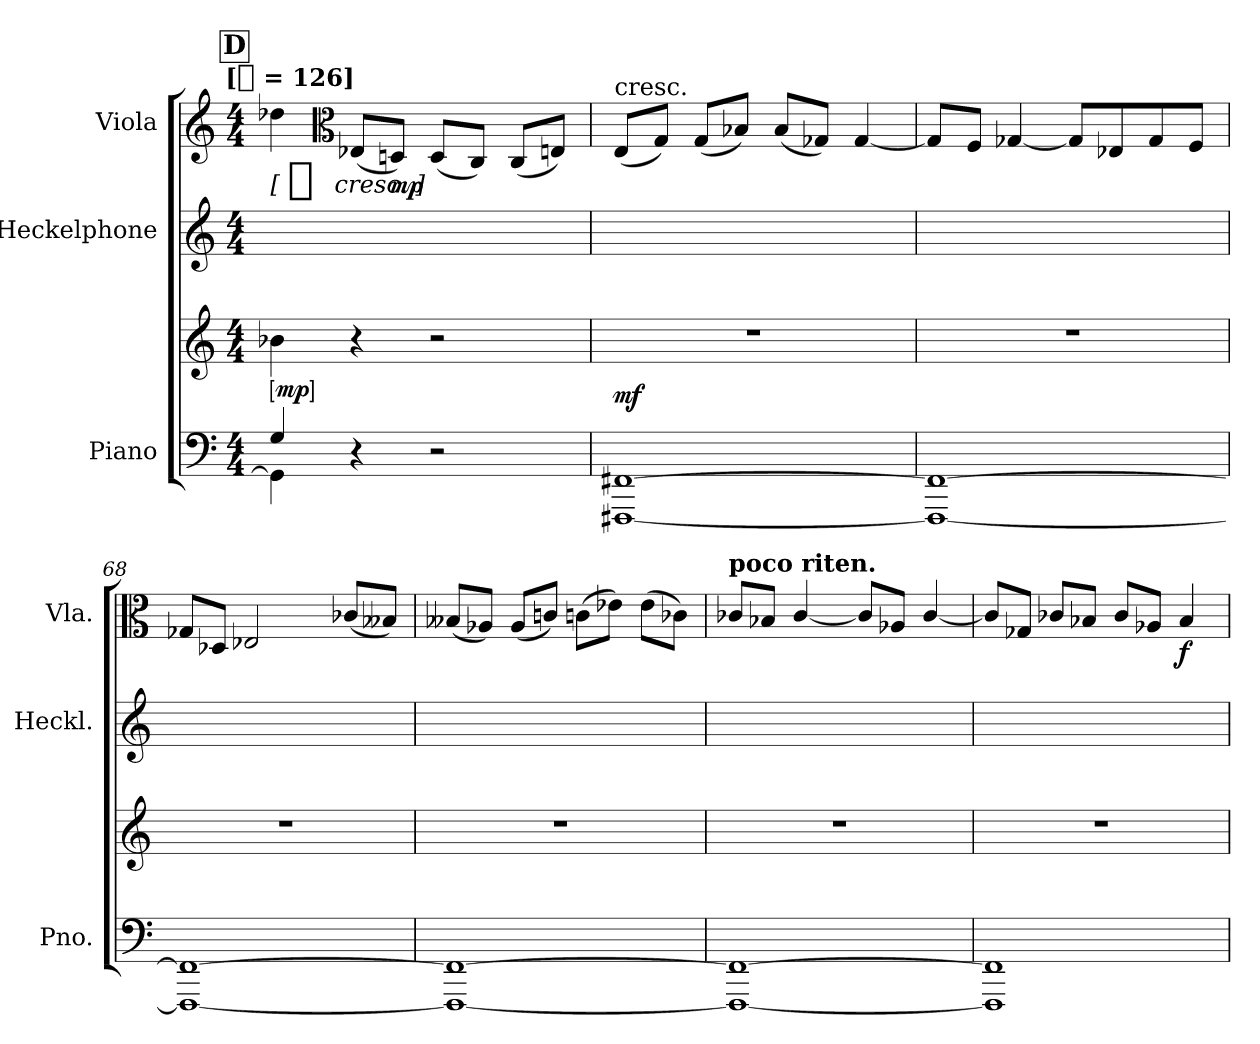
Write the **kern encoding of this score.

**kern	**kern	**dynam	**kern	**kern	**dynam
*part3	*part3	*part3	*part2	*part1	*part1
*staff4	*staff3	*staff3/4	*staff2	*staff1	*staff1
*I"Piano	*	*	*I"Heckelphone	*I"Viola	*
*I'Pno.	*	*	*I'Heckl.	*I'Vla.	*
*clefF4	*clefG2	*	*clefG2	*clefG2	*
*	*	*	*ITrd7c12	*	*
*k[]	*k[]	*	*k[]	*k[]	*
!!LO:TX:omd:t=[[half] = 126]
*M4/4	*M4/4	*	*M4/4	*M4/4	*
*MM252	*MM252	*	*MM252	*MM252	*
!!LO:REH:place=s1:t=D
=65	=65	=65	=65	=65	=65
*^	*	*	*	*	*
!	!	!	!LO:DY:ed=brack	!	!	!LO:DY:t=[ %s cresc. ]
4G	4GG]	4b-X	mp	8ryy	4dd-X	p
.	.	.	.	8ryy	.	.
*	*	*	*	*	*clefC3	*
4r	2.ryy	4r	.	4ryy	(8E-XL	.
.	.	.	.	.	8DnJ)	mp
2r	.	2r	.	4ryy	(8DL	.
.	.	.	.	.	8CJ)	.
.	.	.	.	4ryy	(8CL	.
.	.	.	.	.	8EnJ)	.
*v	*v	*	*	*	*	*
=66	=66	=66	=66	=66	=66
!	!	!	!	!LO:TX:t=cresc.	!
[1FFF#X [1FF#X	1r	mf	8ryy	(8EL	.
.	.	.	8ryy	8GJ)	.
.	.	.	2ryy	(8GL	.
.	.	.	.	8B-XJ)	.
.	.	.	.	(8B-L	.
.	.	.	.	8G-XJ)	.
.	.	.	4ryy	[4G-	.
=67	=67	=67	=67	=67	=67
1FFF#_ 1FF#_	1r	.	4ryy	8G-L]	.
.	.	.	.	8FJ	.
.	.	.	4ryy	[4G-X	.
.	.	.	8ryy	8G-L]	.
.	.	.	8ryy	8E-X	.
.	.	.	4ryy	8G-	.
.	.	.	.	8FJ	.
=68	=68	=68	=68	=68	=68
1FFF#_ 1FF#_	1r	.	4ryy	8G-XL	.
.	.	.	.	8D-XJ	.
.	.	.	4ryy	2E-X	.
.	.	.	4ryy	.	.
.	.	.	4ryy	(8c-XL	.
.	.	.	.	8B--XJ)	.
=69	=69	=69	=69	=69	=69
1FFF#_ 1FF#_	1r	.	8ryy	(8B--XL	.
.	.	.	8ryy	8A-XJ)	.
.	.	.	4ryy	(8A-L	.
.	.	.	.	8cnJ)	.
.	.	.	4ryy	(8cnL	.
.	.	.	.	8e-XJ)	.
.	.	.	4ryy	(8e-L	.
.	.	.	.	8c-XJ)	.
=70	=70	=70	=70	=70	=70
!	!	!	!	!LO:TX:a:B:t=poco riten.	!
1FFF#_ 1FF#_	1r	.	4ryy	8c-XL	.
.	.	.	.	8B-XJ	.
.	.	.	8ryy	[4c-/	.
.	.	.	8ryy	.	.
.	.	.	4ryy	8c-L]	.
.	.	.	.	8A-XJ	.
.	.	.	4ryy	[4c-/	.
=71	=71	=71	=71	=71	=71
1FFF#] 1FF#]	1r	.	4ryy	8c-L]	.
.	.	.	.	8G-XJ	.
.	.	.	4ryy	8c-XL	.
.	.	.	.	8B-XJ	.
.	.	.	8ryy	8c-L	.
.	.	.	8ryy	8A-XJ	.
.	.	.	4ryy	4B-	f
=	=	=	=	=	=
*-	*-	*-	*-	*-	*-
